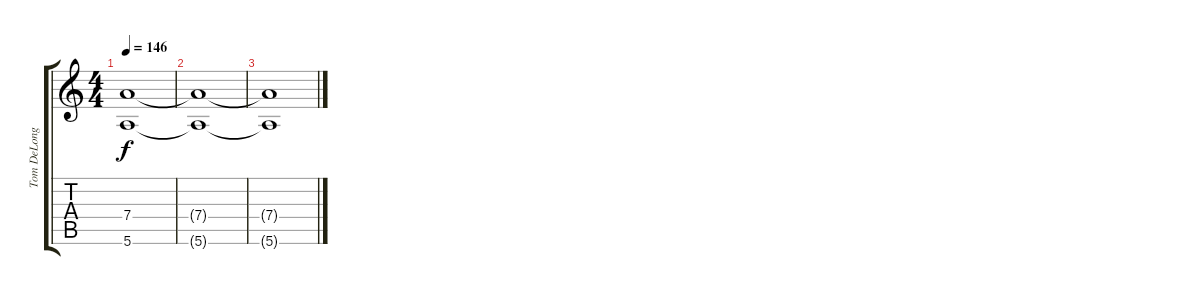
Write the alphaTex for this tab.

\track ("Tom DeLonge" "Tom DeLong") {instrument distortionguitar}
\staff {score tabs}
\tuning (E4 B3 G3 D3 A2 E2) {hide}
\ts (4 4)
\tempo 146
\clef g2
\ks c
(7.4{t} 5.6{t}).1{dy f} |
(7.4{t} 5.6{t}).1 |
(7.4{t} 5.6{t}).1
